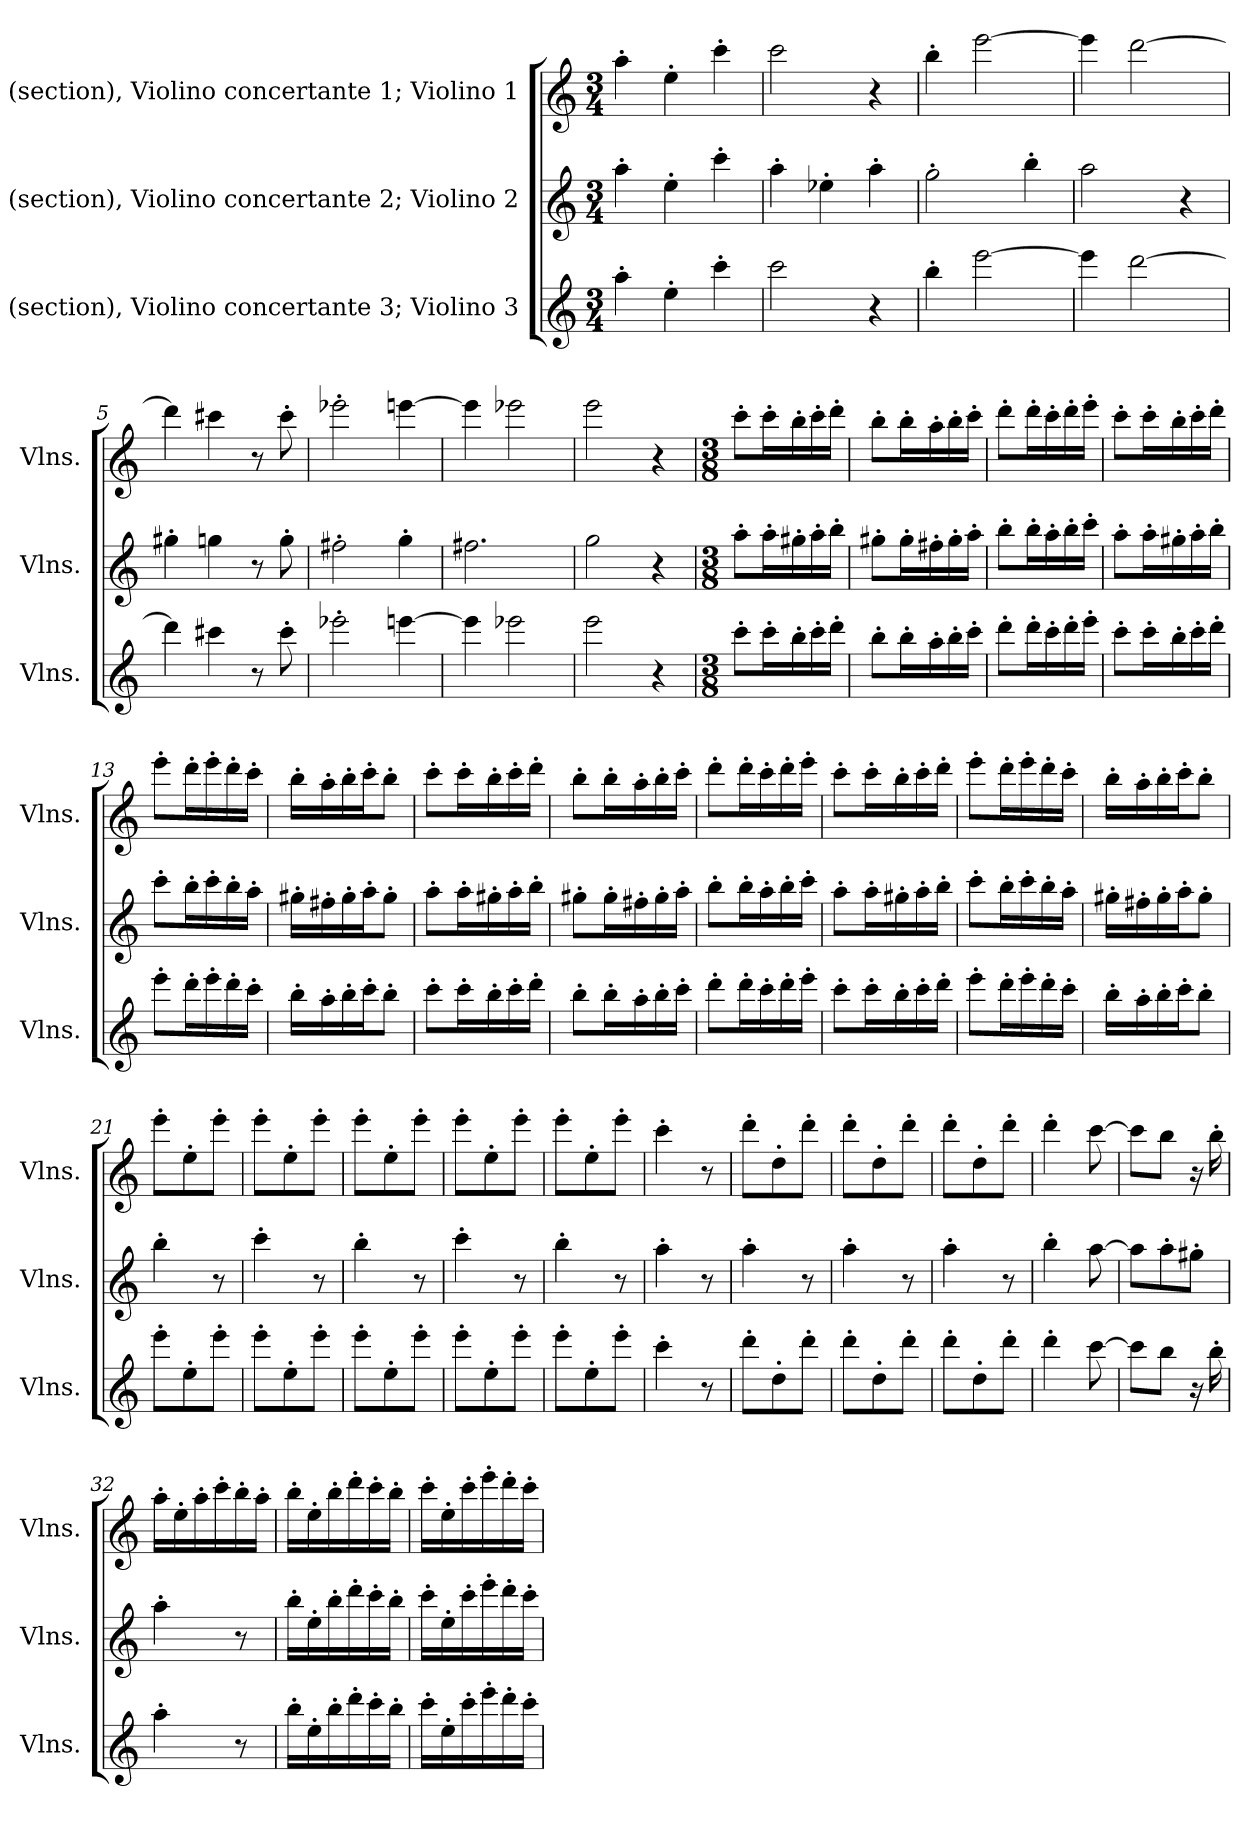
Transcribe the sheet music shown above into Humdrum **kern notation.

**kern	**kern	**kern
*part3	*part2	*part1
*staff3	*staff2	*staff1
*I"Violins (section), Violino concertante 3; Violino 3	*I"Violins (section), Violino concertante 2; Violino 2	*I"Violins (section), Violino concertante 1; Violino 1
*I'Vlns.	*I'Vlns.	*I'Vlns.
*clefG2	*clefG2	*clefG2
*k[]	*k[]	*k[]
*M3/4	*M3/4	*M3/4
*MM54	*MM54	*MM54
=1	=1	=1
4aa'\	4aa'\	4aa'\
4ee'\	4ee'\	4ee'\
4ccc'\	4ccc'\	4ccc'\
=2	=2	=2
2ccc\	4aa'\	2ccc\
.	4ee-X'\	.
4r	4aa'\	4r
=3	=3	=3
4bb'\	2gg'\	4bb'\
[2eee\	.	[2eee\
.	4bb'\	.
=4	=4	=4
4eee\]	2aa\	4eee\]
[2ddd\	.	[2ddd\
.	4r	.
!!LO:LB:g=z
=5	=5	=5
4ddd\]	4gg#X'\	4ddd\]
4ccc#X\	4ggn\	4ccc#X\
8r	8r	8r
8ccc#'\	8gg'\	8ccc#'\
=6	=6	=6
2eee-X'\	2ff#X'\	2eee-X'\
[4eeen\	4gg'\	[4eeen\
=7	=7	=7
4eee\]	2.ff#X\	4eee\]
2eee-X\	.	2eee-X\
=8	=8	=8
2eee\	2gg\	2eee\
*	*	*MM20
4r	4r	4r
*	*	*MM65
=9	=9	=9
*M3/8	*M3/8	*M3/8
*	*	*MM105
8ccc'\L	8aa'\L	8ccc'\L
16ccc'\L	16aa'\L	16ccc'\L
16bb'\	16gg#X'\	16bb'\
16ccc'\	16aa'\	16ccc'\
16ddd'\JJ	16bb'\JJ	16ddd'\JJ
=10	=10	=10
8bb'\L	8gg#X'\L	8bb'\L
16bb'\L	16gg#'\L	16bb'\L
16aa'\	16ff#X'\	16aa'\
16bb'\	16gg#'\	16bb'\
16ccc'\JJ	16aa'\JJ	16ccc'\JJ
!!LO:LB:g=z
=11	=11	=11
8ddd'\L	8bb'\L	8ddd'\L
16ddd'\L	16bb'\L	16ddd'\L
16ccc'\	16aa'\	16ccc'\
16ddd'\	16bb'\	16ddd'\
16eee'\JJ	16ccc'\JJ	16eee'\JJ
=12	=12	=12
8ccc'\L	8aa'\L	8ccc'\L
16ccc'\L	16aa'\L	16ccc'\L
16bb'\	16gg#X'\	16bb'\
16ccc'\	16aa'\	16ccc'\
16ddd'\JJ	16bb'\JJ	16ddd'\JJ
=13	=13	=13
8eee'\L	8ccc'\L	8eee'\L
16ddd'\L	16bb'\L	16ddd'\L
16eee'\	16ccc'\	16eee'\
16ddd'\	16bb'\	16ddd'\
16ccc'\JJ	16aa'\JJ	16ccc'\JJ
=14	=14	=14
16bb'\LL	16gg#X'\LL	16bb'\LL
16aa'\	16ff#X'\	16aa'\
16bb'\	16gg#'\	16bb'\
16ccc'\J	16aa'\J	16ccc'\J
8bb'\J	8gg#'\J	8bb'\J
=15	=15	=15
8ccc'\L	8aa'\L	8ccc'\L
16ccc'\L	16aa'\L	16ccc'\L
16bb'\	16gg#X'\	16bb'\
16ccc'\	16aa'\	16ccc'\
16ddd'\JJ	16bb'\JJ	16ddd'\JJ
=16	=16	=16
8bb'\L	8gg#X'\L	8bb'\L
16bb'\L	16gg#'\L	16bb'\L
16aa'\	16ff#X'\	16aa'\
16bb'\	16gg#'\	16bb'\
16ccc'\JJ	16aa'\JJ	16ccc'\JJ
!!LO:LB:g=z
=17	=17	=17
8ddd'\L	8bb'\L	8ddd'\L
16ddd'\L	16bb'\L	16ddd'\L
16ccc'\	16aa'\	16ccc'\
16ddd'\	16bb'\	16ddd'\
16eee'\JJ	16ccc'\JJ	16eee'\JJ
=18	=18	=18
8ccc'\L	8aa'\L	8ccc'\L
16ccc'\L	16aa'\L	16ccc'\L
16bb'\	16gg#X'\	16bb'\
16ccc'\	16aa'\	16ccc'\
16ddd'\JJ	16bb'\JJ	16ddd'\JJ
=19	=19	=19
8eee'\L	8ccc'\L	8eee'\L
16ddd'\L	16bb'\L	16ddd'\L
16eee'\	16ccc'\	16eee'\
16ddd'\	16bb'\	16ddd'\
16ccc'\JJ	16aa'\JJ	16ccc'\JJ
=20	=20	=20
16bb'\LL	16gg#X'\LL	16bb'\LL
16aa'\	16ff#X'\	16aa'\
16bb'\	16gg#'\	16bb'\
16ccc'\J	16aa'\J	16ccc'\J
8bb'\J	8gg#'\J	8bb'\J
=21	=21	=21
8eee'\L	4bb'\	8eee'\L
8ee'\	.	8ee'\
8eee'\J	8r	8eee'\J
=22	=22	=22
8eee'\L	4ccc'\	8eee'\L
8ee'\	.	8ee'\
8eee'\J	8r	8eee'\J
=23	=23	=23
8eee'\L	4bb'\	8eee'\L
8ee'\	.	8ee'\
8eee'\J	8r	8eee'\J
!!LO:PB:g=z
=24	=24	=24
8eee'\L	4ccc'\	8eee'\L
8ee'\	.	8ee'\
8eee'\J	8r	8eee'\J
=25	=25	=25
8eee'\L	4bb'\	8eee'\L
8ee'\	.	8ee'\
8eee'\J	8r	8eee'\J
=26	=26	=26
4ccc'\	4aa'\	4ccc'\
8r	8r	8r
=27	=27	=27
8ddd'\L	4aa'\	8ddd'\L
8dd'\	.	8dd'\
8ddd'\J	8r	8ddd'\J
=28	=28	=28
8ddd'\L	4aa'\	8ddd'\L
8dd'\	.	8dd'\
8ddd'\J	8r	8ddd'\J
=29	=29	=29
8ddd'\L	4aa'\	8ddd'\L
8dd'\	.	8dd'\
8ddd'\J	8r	8ddd'\J
=30	=30	=30
4ddd'\	4bb'\	4ddd'\
[8ccc\	[8aa\	[8ccc\
=31	=31	=31
8ccc\L]	8aa\L]	8ccc\L]
8bb\J	8aa'\	8bb\J
16r	8gg#X'\J	16r
16bb'\	.	16bb'\
=32	=32	=32
4aa'\	4aa'\	16aa'\LL
.	.	16ee'\
.	.	16aa'\
.	.	16ccc'\
8r	8r	16bb'\
.	.	16aa'\JJ
!!LO:LB:g=z
=33	=33	=33
16bb'\LL	16bb'\LL	16bb'\LL
16ee'\	16ee'\	16ee'\
16bb'\	16bb'\	16bb'\
16ddd'\	16ddd'\	16ddd'\
16ccc'\	16ccc'\	16ccc'\
16bb'\JJ	16bb'\JJ	16bb'\JJ
=34	=34	=34
16ccc'\LL	16ccc'\LL	16ccc'\LL
16ee'\	16ee'\	16ee'\
16ccc'\	16ccc'\	16ccc'\
16eee'\	16eee'\	16eee'\
16ddd'\	16ddd'\	16ddd'\
16ccc'\JJ	16ccc'\JJ	16ccc'\JJ
=	=	=
*-	*-	*-
